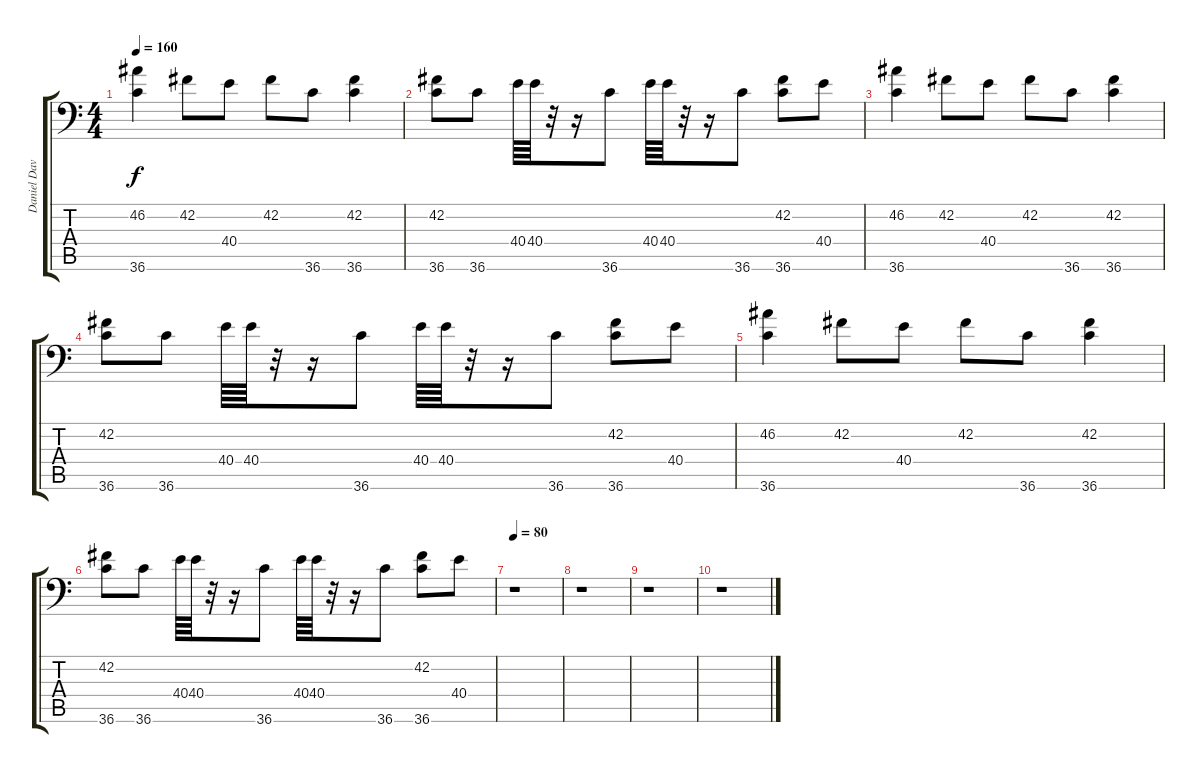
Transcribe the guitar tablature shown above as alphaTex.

\track ("Daniel Davison - Drums" "Daniel Dav") {instrument acousticgrandpiano}
\staff {score tabs}
\tuning (C-1 C-1 C-1 C-1 C-1 C-1) {hide}
\ts (4 4)
\tempo 160
\clef f4
\ks c
(46.2 36.6).4{dy f} 42.2.8 40.4.8 42.2.8 36.6.8 (42.2 36.6).4 |
(42.2 36.6).8 36.6.8 40.4.64 40.4.64 r.32 r.16 36.6.8 40.4.64 40.4.64 r.32 r.16 36.6.8 (42.2 36.6).8 40.4.8 |
(46.2 36.6).4 42.2.8 40.4.8 42.2.8 36.6.8 (42.2 36.6).4 |
(42.2 36.6).8 36.6.8 40.4.64 40.4.64 r.32 r.16 36.6.8 40.4.64 40.4.64 r.32 r.16 36.6.8 (42.2 36.6).8 40.4.8 |
(46.2 36.6).4 42.2.8 40.4.8 42.2.8 36.6.8 (42.2 36.6).4 |
(42.2 36.6).8 36.6.8 40.4.64 40.4.64 r.32 r.16 36.6.8 40.4.64 40.4.64 r.32 r.16 36.6.8 (42.2 36.6).8 40.4.8 |
\tempo 80
r.1 |
r.1 |
r.1 |
r.1
